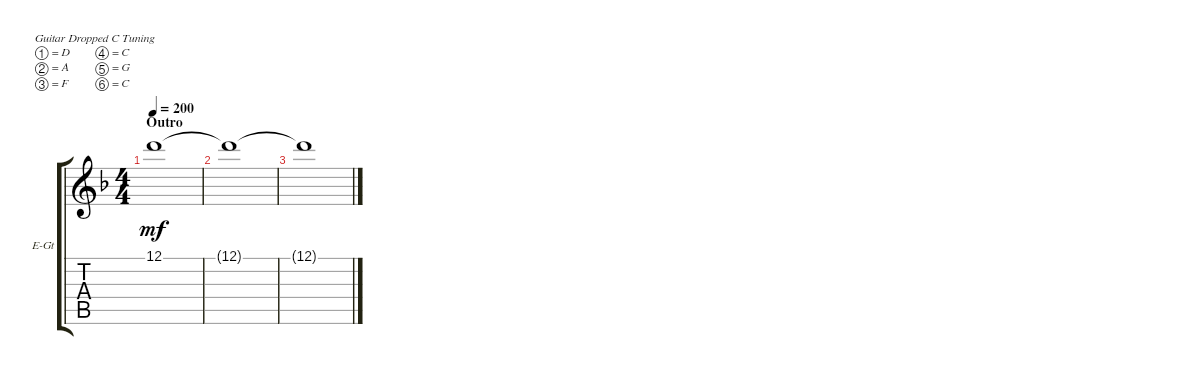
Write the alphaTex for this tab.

\bracketExtendMode groupsimilarinstruments
\firstSystemTrackNameOrientation horizontal
\otherSystemsTrackNameOrientation horizontal
\track ("Lead Guitar 1" "E-Gt") {instrument overdrivenguitar}
\staff {score tabs}
\tuning (D4 A3 F3 C3 G2 C2)
\ts (4 4)
\section ("" "Outro")
\tempo 200
\clef g2
\ks dminor
12.1.1{dy mf} |
12.1{t}.1 |
12.1{t}.1
